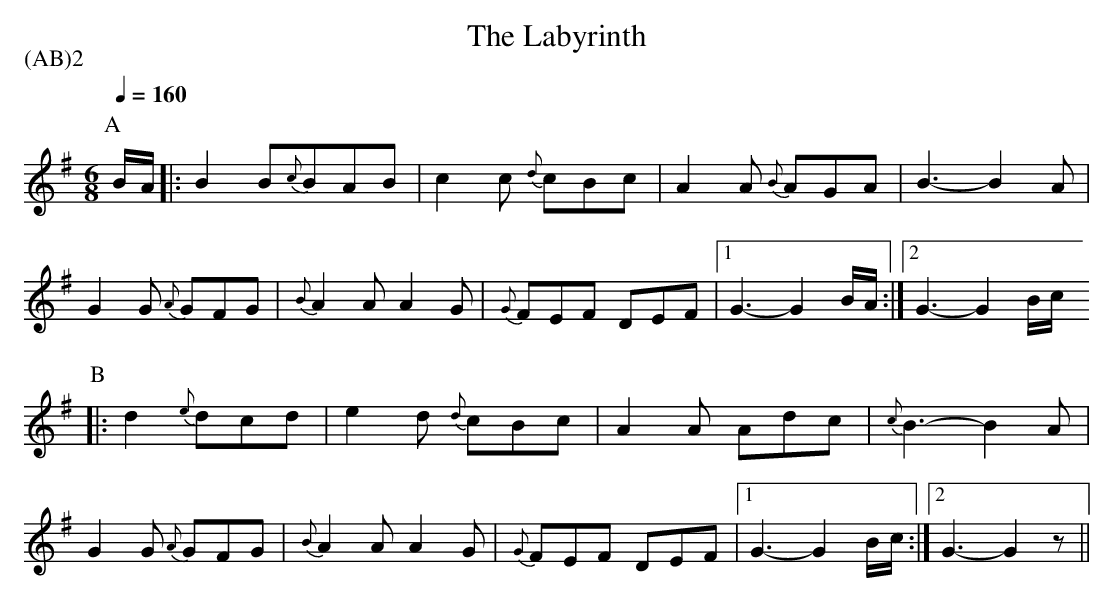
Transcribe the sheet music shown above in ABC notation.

X:1
T:The Labyrinth
P:(AB)2
M:6/8
L:1/8
Q:1/4=160
K:G
P:A
B/A/  |: B2 B{c}BAB | c2 c {d}cBc | A2 A {B} AGA | B3-B2 A |
G2 G {A} GFG  |  {B}A2 A  A2 G |  {G} FEF DEF |1 G3-G2 B/A/ :|2 G3-G2 B/c/
P:B
|: d2 {e}dcd | e2 d {d}cBc | A2 A Adc | {c}B3-B2 A  |
G2 G {A}GFG | {B}A2 A A2 G | {G} FEF DEF |1 G3-G2 B/c/  :|2 G3-G2 z ||
